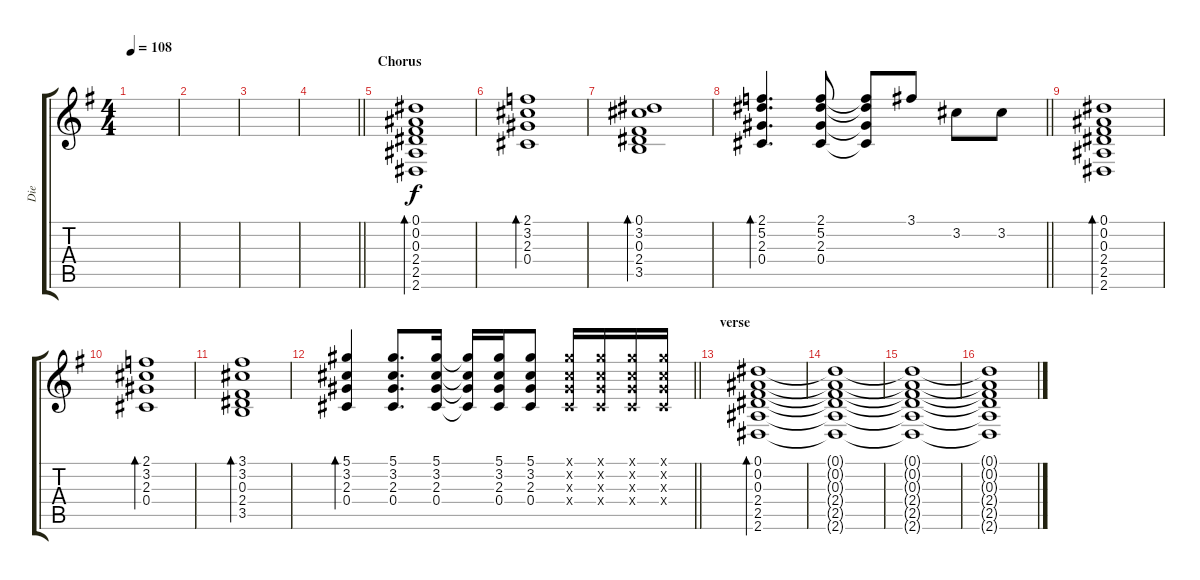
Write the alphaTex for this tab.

\track ("Die" "Die") {instrument overdrivenguitar}
\staff {score tabs}
\tuning (Eb4 Bb3 Gb3 Db3 Ab2 Db2) {hide}
\ts (4 4)
\tempo 108
\clef g2
\ks g
|
|
|
\barLineRight lightlight
|
\section ("" "Chorus")
(0.1 0.2 0.3 2.4 2.5 2.6).1{bd 120} |
(2.1 3.2 2.3 0.4).1{bd 120} |
(0.1 3.2 0.3 2.4 3.5).1{bd 120} |
\barLineRight lightlight
(2.1 5.2 2.3 0.4).4{d bd 120} (2.1 5.2 2.3 0.4).8 (2.1{t} 5.2{t} 2.3{t} 0.4{t}).8 3.1.8 3.2.8 3.2.8 |
(0.1 0.2 0.3 2.4 2.5 2.6).1{bd 120} |
(2.1 3.2 2.3 0.4).1{bd 120} |
(3.1 3.2 0.3 2.4 3.5).1{bd 120} |
\barLineRight lightlight
(5.1 3.2 2.3 0.4).4{bd 60} (5.1 3.2 2.3 0.4).8{d} (5.1 3.2 2.3 0.4).16 (5.1{t} 3.2{t} 2.3{t} 0.4{t}).16 (5.1 3.2 2.3 0.4).16 (5.1 3.2 2.3 0.4).8 (5.1{x} 3.2{x} 2.3{x} 0.4{x}).16 (5.1{x} 3.2{x} 2.3{x} 0.4{x}).16 (5.1{x} 3.2{x} 2.3{x} 0.4{x}).16 (5.1{x} 3.2{x} 2.3{x} 0.4{x}).16 |
\section ("" "verse")
(0.1 0.2 0.3 2.4 2.5 2.6).1{bd 60} |
(0.1{t} 0.2{t} 0.3{t} 2.4{t} 2.5{t} 2.6{t}).1 |
(0.1{t} 0.2{t} 0.3{t} 2.4{t} 2.5{t} 2.6{t}).1 |
(0.1{t} 0.2{t} 0.3{t} 2.4{t} 2.5{t} 2.6{t}).1
